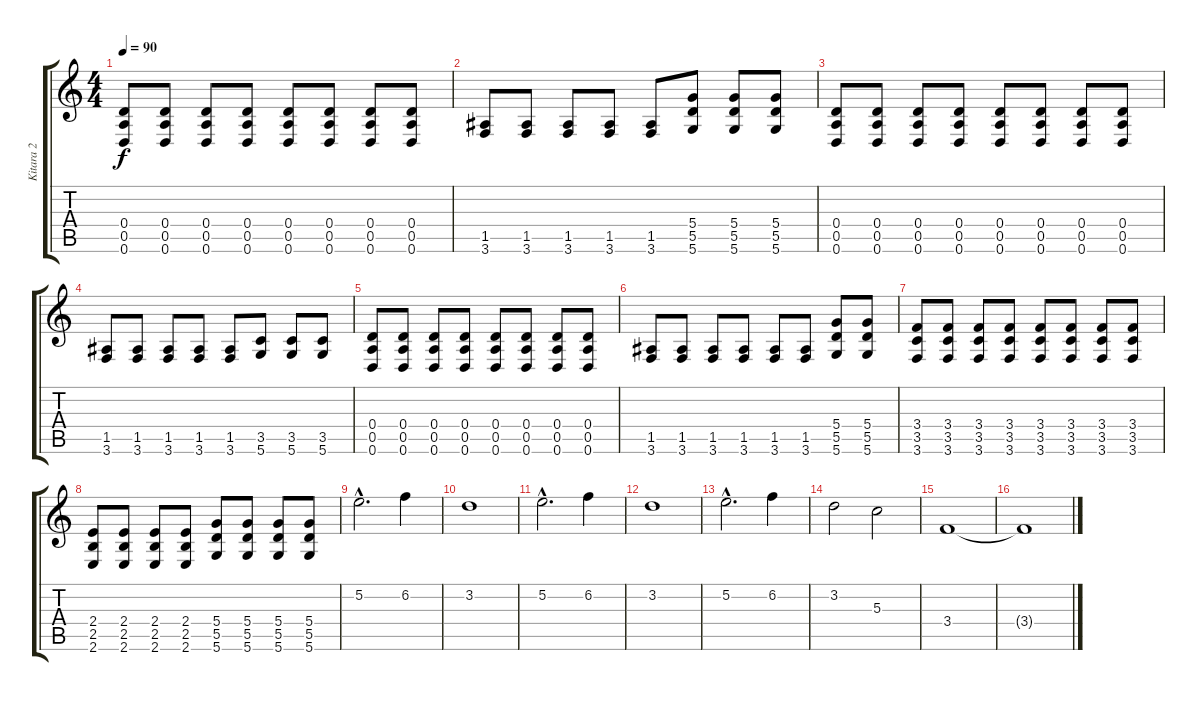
\track ("Kitara 2" "Kitara 2") {instrument distortionguitar}
\staff {score tabs}
\tuning (E4 B3 G3 D3 A2 D2) {hide}
\ts (4 4)
\tempo 90
\clef g2
\ks c
(0.4 0.5 0.6).8{dy f} (0.4 0.5 0.6).8 (0.4 0.5 0.6).8 (0.4 0.5 0.6).8 (0.4 0.5 0.6).8 (0.4 0.5 0.6).8 (0.4 0.5 0.6).8 (0.4 0.5 0.6).8 |
(1.5 3.6).8 (1.5 3.6).8 (1.5 3.6).8 (1.5 3.6).8 (1.5 3.6).8 (5.4 5.5 5.6).8 (5.4 5.5 5.6).8 (5.4 5.5 5.6).8 |
(0.4 0.5 0.6).8 (0.4 0.5 0.6).8 (0.4 0.5 0.6).8 (0.4 0.5 0.6).8 (0.4 0.5 0.6).8 (0.4 0.5 0.6).8 (0.4 0.5 0.6).8 (0.4 0.5 0.6).8 |
(1.5 3.6).8 (1.5 3.6).8 (1.5 3.6).8 (1.5 3.6).8 (1.5 3.6).8 (3.5 5.6).8 (3.5 5.6).8 (3.5 5.6).8 |
(0.4 0.5 0.6).8 (0.4 0.5 0.6).8 (0.4 0.5 0.6).8 (0.4 0.5 0.6).8 (0.4 0.5 0.6).8 (0.4 0.5 0.6).8 (0.4 0.5 0.6).8 (0.4 0.5 0.6).8 |
(1.5 3.6).8 (1.5 3.6).8 (1.5 3.6).8 (1.5 3.6).8 (1.5 3.6).8 (1.5 3.6).8 (5.4 5.5 5.6).8 (5.4 5.5 5.6).8 |
(3.4 3.5 3.6).8 (3.4 3.5 3.6).8 (3.4 3.5 3.6).8 (3.4 3.5 3.6).8 (3.4 3.5 3.6).8 (3.4 3.5 3.6).8 (3.4 3.5 3.6).8 (3.4 3.5 3.6).8 |
(2.4 2.5 2.6).8 (2.4 2.5 2.6).8 (2.4 2.5 2.6).8 (2.4 2.5 2.6).8 (5.4 5.5 5.6).8 (5.4 5.5 5.6).8 (5.4 5.5 5.6).8 (5.4 5.5 5.6).8 |
5.2{hac}.2{d volume 13 balance 8} 6.2.4 |
3.2.1 |
5.2{hac}.2{d} 6.2.4 |
3.2.1 |
5.2{hac}.2{d} 6.2.4 |
3.2.2 5.3.2 |
3.4.1 |
3.4{t}.1
